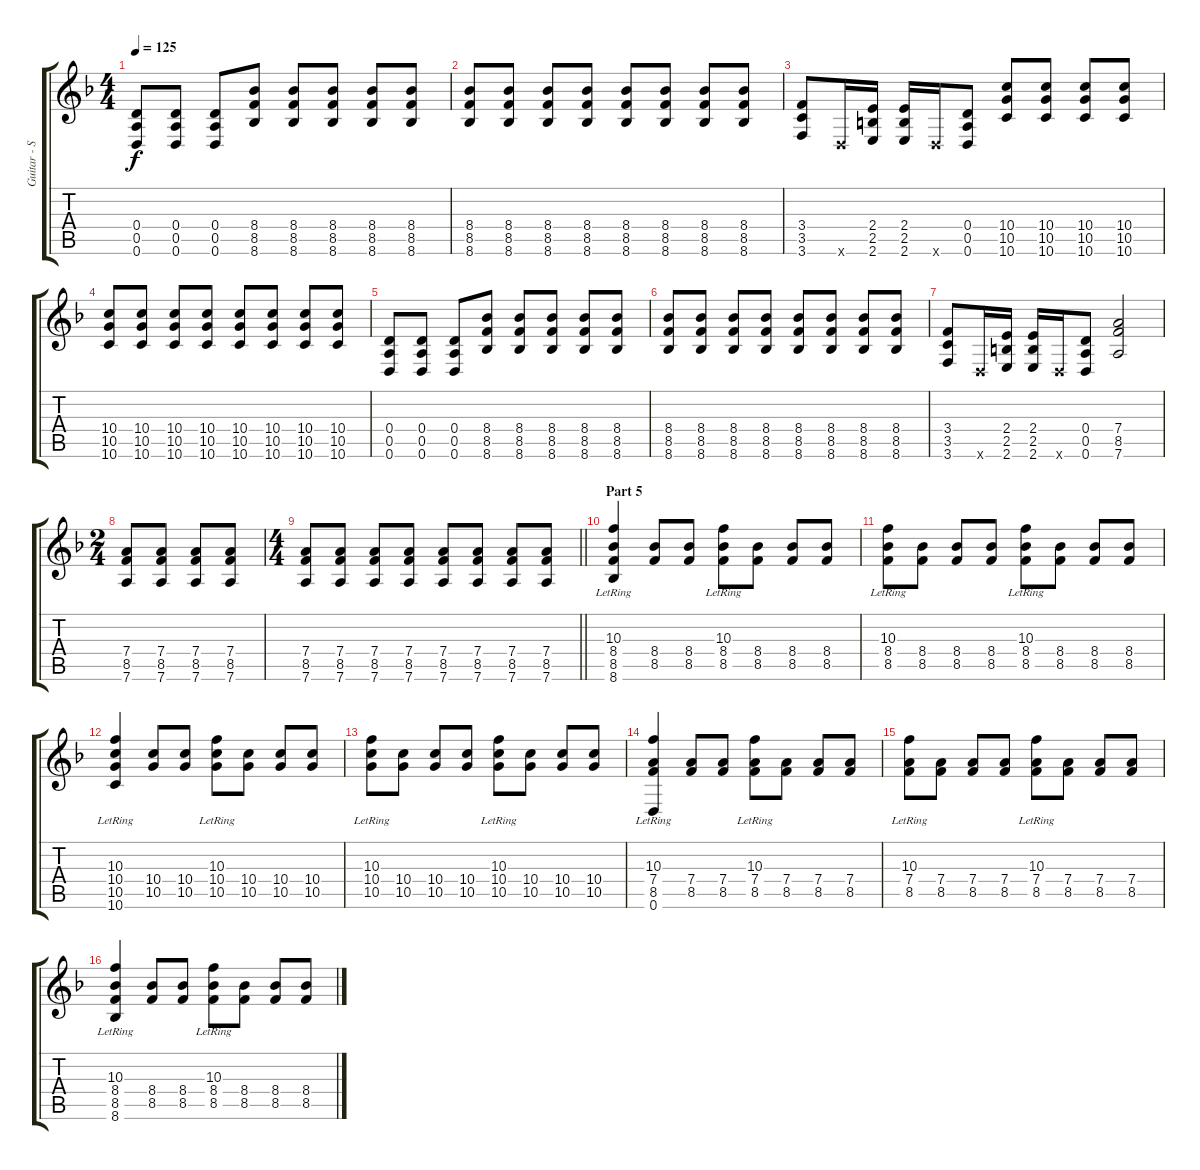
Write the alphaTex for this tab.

\track ("Guitar - Simon Neil" "Guitar - S") {instrument electricguitarclean}
\staff {score tabs}
\tuning (E4 B3 G3 D3 A2 D2) {hide}
\ts (4 4)
\tempo 125
\clef g2
\ks dminor
(0.4 0.5 0.6).8{dy f} (0.4 0.5 0.6).8 (0.4 0.5 0.6).8 (8.4 8.5 8.6).8 (8.4 8.5 8.6).8 (8.4 8.5 8.6).8 (8.4 8.5 8.6).8 (8.4 8.5 8.6).8 |
(8.4 8.5 8.6).8 (8.4 8.5 8.6).8 (8.4 8.5 8.6).8 (8.4 8.5 8.6).8 (8.4 8.5 8.6).8 (8.4 8.5 8.6).8 (8.4 8.5 8.6).8 (8.4 8.5 8.6).8 |
(3.4 3.5 3.6).8 0.6{x}.16 (2.4 2.5 2.6).16 (2.4 2.5 2.6).16 0.6{x}.16 (0.4 0.5 0.6).8 (10.4 10.5 10.6).8 (10.4 10.5 10.6).8 (10.4 10.5 10.6).8 (10.4 10.5 10.6).8 |
(10.4 10.5 10.6).8 (10.4 10.5 10.6).8 (10.4 10.5 10.6).8 (10.4 10.5 10.6).8 (10.4 10.5 10.6).8 (10.4 10.5 10.6).8 (10.4 10.5 10.6).8 (10.4 10.5 10.6).8 |
(0.4 0.5 0.6).8 (0.4 0.5 0.6).8 (0.4 0.5 0.6).8 (8.4 8.5 8.6).8 (8.4 8.5 8.6).8 (8.4 8.5 8.6).8 (8.4 8.5 8.6).8 (8.4 8.5 8.6).8 |
(8.4 8.5 8.6).8 (8.4 8.5 8.6).8 (8.4 8.5 8.6).8 (8.4 8.5 8.6).8 (8.4 8.5 8.6).8 (8.4 8.5 8.6).8 (8.4 8.5 8.6).8 (8.4 8.5 8.6).8 |
(3.4 3.5 3.6).8 0.6{x}.16 (2.4 2.5 2.6).16 (2.4 2.5 2.6).16 0.6{x}.16 (0.4 0.5 0.6).8 (7.4 8.5 7.6).2{instrument electricguitarclean} |
\ts (2 4)
(7.4 8.5 7.6).8 (7.4 8.5 7.6).8 (7.4 8.5 7.6).8 (7.4 8.5 7.6).8 |
\ts (4 4)
\barLineRight lightlight
(7.4 8.5 7.6).8 (7.4 8.5 7.6).8 (7.4 8.5 7.6).8 (7.4 8.5 7.6).8 (7.4 8.5 7.6).8 (7.4 8.5 7.6).8 (7.4 8.5 7.6).8 (7.4 8.5 7.6).8 |
\section ("" "Part 5")
(10.3{lr} 8.4{lr} 8.5{lr} 8.6{lr}).4 (8.4 8.5).8 (8.4 8.5).8 (10.3{lr} 8.4{lr} 8.5{lr}).8 (8.4 8.5).8 (8.4 8.5).8 (8.4 8.5).8 |
(10.3{lr} 8.4{lr} 8.5{lr}).8 (8.4 8.5).8 (8.4 8.5).8 (8.4 8.5).8 (10.3{lr} 8.4{lr} 8.5{lr}).8 (8.4 8.5).8 (8.4 8.5).8 (8.4 8.5).8 |
(10.3{lr} 10.4{lr} 10.5{lr} 10.6{lr}).4 (10.4 10.5).8 (10.4 10.5).8 (10.3{lr} 10.4{lr} 10.5{lr}).8 (10.4 10.5).8 (10.4 10.5).8 (10.4 10.5).8 |
(10.3{lr} 10.4{lr} 10.5{lr}).8 (10.4 10.5).8 (10.4 10.5).8 (10.4 10.5).8 (10.3{lr} 10.4{lr} 10.5{lr}).8 (10.4 10.5).8 (10.4 10.5).8 (10.4 10.5).8 |
(10.3{lr} 7.4 8.5{lr} 0.6{lr}).4 (7.4 8.5).8 (7.4 8.5).8 (10.3{lr} 7.4 8.5{lr}).8 (7.4 8.5).8 (7.4 8.5).8 (7.4 8.5).8 |
(10.3{lr} 7.4 8.5{lr}).8 (7.4 8.5).8 (7.4 8.5).8 (7.4 8.5).8 (10.3{lr} 7.4 8.5{lr}).8 (7.4 8.5).8 (7.4 8.5).8 (7.4 8.5).8 |
(10.3{lr} 8.4{lr} 8.5{lr} 8.6{lr}).4 (8.4 8.5).8 (8.4 8.5).8 (10.3{lr} 8.4{lr} 8.5{lr}).8 (8.4 8.5).8 (8.4 8.5).8 (8.4 8.5).8
